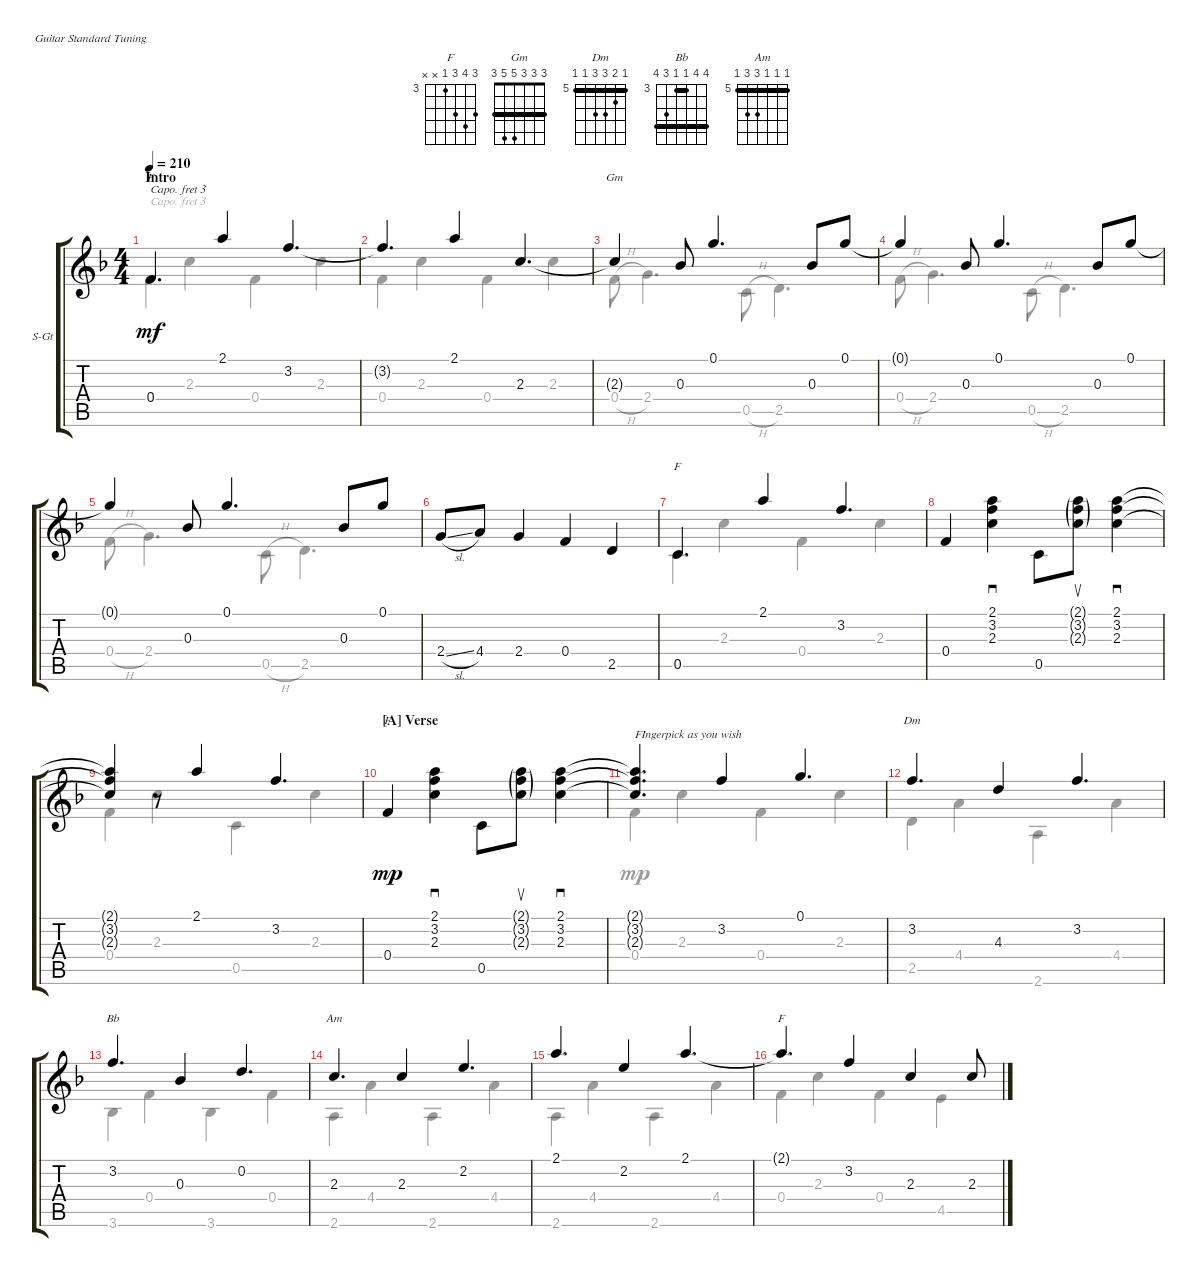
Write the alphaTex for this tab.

\defaultSystemsLayout 4
\bracketExtendMode groupsimilarinstruments
\firstSystemTrackNameOrientation horizontal
\otherSystemsTrackNameOrientation horizontal
\track ("Steel Guitar R" "S-Gt") {instrument acousticguitarsteel}
\staff {score tabs}
\capo 3
\tuning (E4 B3 G3 D3 A2 E2)
\chord ("F" 5 6 5 3 x x) {firstfret 3}
\chord ("Gm" 3 3 3 5 5 3) {barre (3 3 3)}
\chord ("Dm" 5 6 7 7 5 5) {firstfret 5 barre (5 5)}
\chord ("Bb" 6 6 3 3 5 6) {firstfret 3 barre (3 6)}
\chord ("Am" 5 5 5 7 7 5) {firstfret 5 barre (5 5 5)}
\voice
\ts (4 4)
\section ("" "Intro")
\tempo 210
\clef g2
\ks f
0.4.4{d ch "F" dy mf instrument acousticguitarsteel} 2.1.4 3.2.4{d} |
3.2{t}.4{d} 2.1.4 2.3.4{d} |
2.3{t}.4{ch "Gm"} 0.3.8 0.1.4{d} 0.3.8 0.1.8 |
0.1{t}.4 0.3.8 0.1.4{d} 0.3.8 0.1.8 |
0.1{t}.4 0.3.8 0.1.4{d} 0.3.8 0.1.8 |
2.4{sl}.8 4.4.8 2.4.4 0.4.4 2.5.4 |
0.5.4{d ch "F"} 2.1.4 3.2.4{d} |
0.4.4 (2.1 3.2 2.3).4{sd} 0.5.8 (2.1{g} 3.2{g} 2.3{g}).8{su} (2.1 3.2 2.3).4{sd} |
(2.1{t} 3.2{t} 2.3{t}).4 r.8 2.1.4 3.2.4{d} |
\section ("A" "Verse")
0.4.4{ch "F" dy mp} (2.1 3.2 2.3).4{sd} 0.5.8 (2.1{g} 3.2{g} 2.3{g}).8{su} (2.1 3.2 2.3).4{sd} |
(2.1{t} 3.2{t} 2.3{t}).4{d txt "FIngerpick as you wish"} 3.2.4 0.1.4{d} |
3.2.4{d ch "Dm"} 4.3.4 3.2.4{d} |
3.2.4{d ch "Bb"} 0.3.4 0.2.4{d} |
2.3.4{d ch "Am"} 2.3.4 2.2.4{d} |
2.1.4{d} 2.2.4 2.1.4{d} |
2.1{t}.4{d ch "F"} 3.2.4 2.3.4 2.3.8
\voice
\clef g2
\ottava regular
\simile none
\ks f
0.4.4{dy mf} 2.3.4 0.4.4 2.3.4 |
0.4.4 2.3.4 0.4.4 2.3.4 |
0.4{h}.8 2.4.4{d} 0.5{h}.8 2.5.4{d} |
0.4{h}.8 2.4.4{d} 0.5{h}.8 2.5.4{d} |
0.4{h}.8 2.4.4{d} 0.5{h}.8 2.5.4{d} |
|
0.5.4 2.3.4 0.4.4 2.3.4 |
|
0.4.4 2.3.4 0.5.4 2.3.4 |
|
0.4.4{dy mp} 2.3.4 0.4.4 2.3.4 |
2.5.4 4.4.4 2.6.4 4.4.4 |
3.6.4 0.4.4 3.6.4 0.4.4 |
2.6.4 4.4.4 2.6.4 4.4.4 |
2.6.4 4.4.4 2.6.4 4.4.4 |
0.4.4 2.3.4 0.4.4 4.5.4
